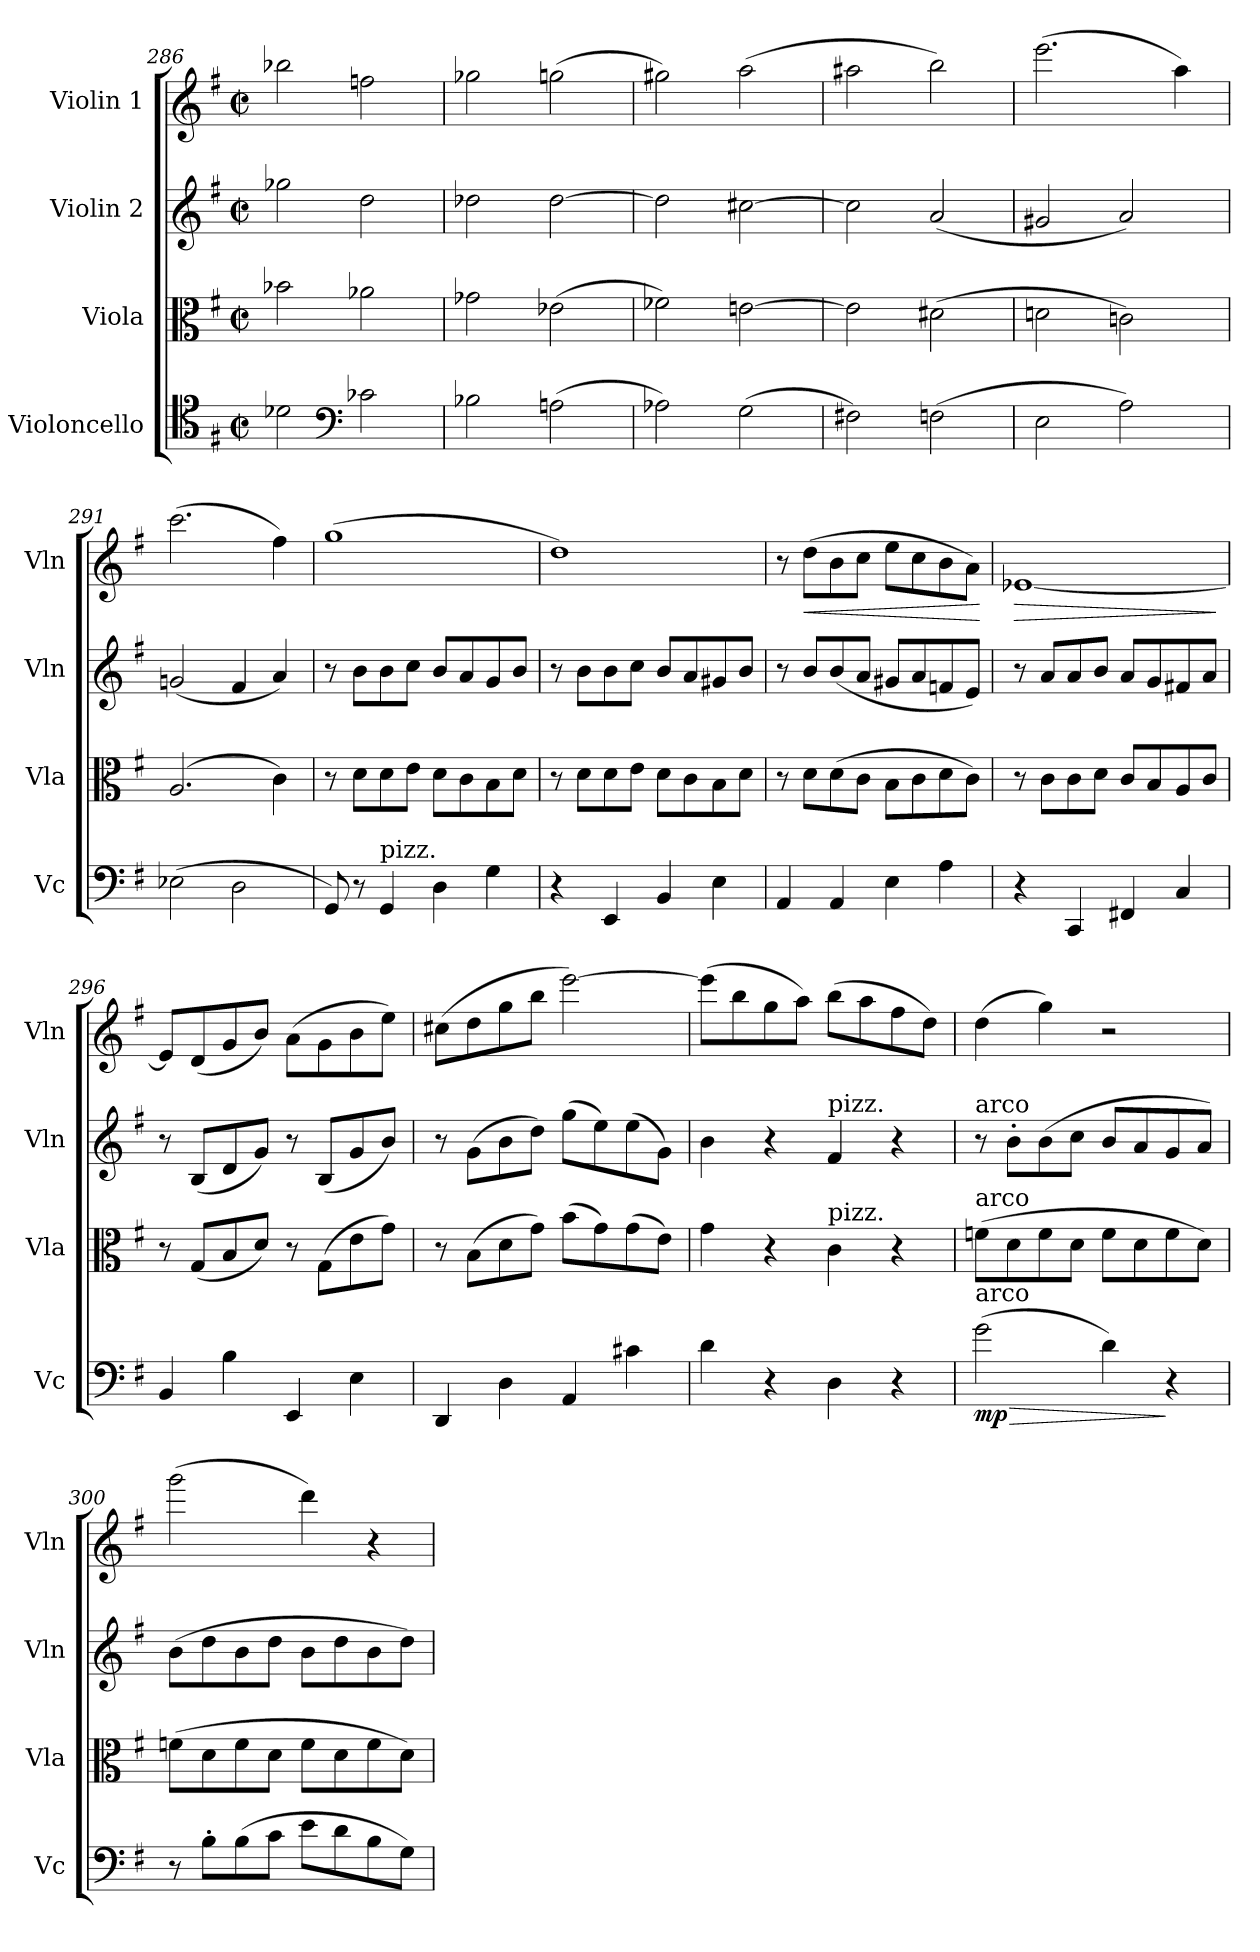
**kern	**dynam	**kern	**kern	**kern	**dynam
*part4	*part4	*part3	*part2	*part1	*part1
*staff4	*staff4	*staff3	*staff2	*staff1	*staff1
*I"Violoncello	*	*I"Viola	*I"Violin 2	*I"Violin 1	*
*I'Vc	*	*I'Vla	*I'Vln	*I'Vln	*
*clefC4	*	*clefC3	*clefG2	*clefG2	*
*k[f#]	*	*k[f#]	*k[f#]	*k[f#]	*
*M2/2	*	*M2/2	*M2/2	*M2/2	*
*met(c|)	*	*met(c|)	*met(c|)	*met(c|)	*
=286	=286	=286	=286	=286	=286
2d-X\	.	2b-X\	2gg-X\	2bb-X\	.
*clefF4	*	*	*	*	*
2c-X\	.	2a-X\	2dd\	2ffn\	.
=287	=287	=287	=287	=287	=287
2B-X\	.	2g-X\	2dd-X\	2gg-X\	.
(2An\	.	(2e-X\	[>2dd-\	(2ggn\	.
=288	=288	=288	=288	=288	=288
2A-X\)	.	2f-X\)	2dd-\]	2gg#X\)	.
(2G\	.	[>2en\	[>2cc#X\	(>2aa\	.
=289	=289	=289	=289	=289	=289
2F#X\)	.	2e\]	2cc#\]	2aa#X\	.
(2Fn\	.	(2d#X\	(2a/	2bb\)	.
=290	=290	=290	=290	=290	=290
2E\	.	2dn\	2g#X/	(>2.eee\	.
2A\)	.	2cn\)	2a/)	.	.
.	.	.	.	4aa\)	.
=291	=291	=291	=291	=291	=291
(2E-X\	.	(2.A/	(2gn/	(>2.ccc\	.
2D\	.	.	4f#/	.	.
.	.	4c\)	4a/)	4ff#\)	.
!!LO:PB:g=z
=292	=292	=292	=292	=292	=292
8GG/)	.	8r	8r	(>1gg	.
8r	.	8d\L	8b\L	.	.
!LO:TX:a:t=pizz.	!	!	!	!	!
4GG/	.	8d\	8b\	.	.
.	.	8e\J	8cc\J	.	.
4D\	.	8d\L	8b/L	.	.
.	.	8c\	8a/	.	.
4G\	.	8B\	8g/	.	.
.	.	8d\J	8b/J	.	.
=293	=293	=293	=293	=293	=293
4r	.	8r	8r	1dd)	.
.	.	8d\L	8b\L	.	.
4EE/	.	8d\	8b\	.	.
.	.	8e\J	8cc\J	.	.
4BB/	.	8d\L	8b/L	.	.
.	.	8c\	8a/	.	.
4E\	.	8B\	8g#X/	.	.
.	.	8d\J	8b/J	.	.
=294	=294	=294	=294	=294	=294
4AA/	.	8r	8r	8r	.
!	!	!	!	!	!LO:HP:b
.	.	8d\L	8b/L	(8dd\L	<
4AA/	.	(8d\	(8b/	8b\	.
.	.	8c\J	8a/J	8cc\J	.
4E\	.	8B\L	8g#X/L	8ee\L	.
.	.	8c\	8a/	8cc\	.
4A\	.	8d\	8fn/	8b\	.
.	.	8c\J)	8e/J)	8a\J)	.
.	.	.	.	.	[
=295	=295	=295	=295	=295	=295
!	!	!	!	!	!LO:HP:b
4r	.	8r	8r	[<1e-X	>
.	.	8c\L	8a/L	.	.
4CC/	.	8c\	8a/	.	.
.	.	8d\J	8b/J	.	.
4FF#X/	.	8c/L	8a/L	.	.
.	.	8B/	8g/	.	.
4C/	.	8A/	8f#X/	.	.
.	.	8c/J	8a/J	.	.
.	.	.	.	.	]
=296	=296	=296	=296	=296	=296
4BB/	.	8r	8r	8e-/L]	.
.	.	(8G/L	(8B/L	(<8d/	.
4B\	.	8B/	8d/	8g/	.
.	.	8d/J)	8g/J)	8b/J)	.
4EE/	.	8r	8r	(>8a\L	.
.	.	(8G\L	(8B/L	8g\	.
4E\	.	8e\	8g/	8b\	.
.	.	8g\J)	8b/J)	8ee\J)	.
!!LO:LB:g=z
=297	=297	=297	=297	=297	=297
4DD/	.	8r	8r	(>8cc#X\L	.
.	.	(8B\L	(8g\L	8dd\	.
4D\	.	8d\	8b\	8gg\	.
.	.	8g\J)	8dd\J)	8bb\J	.
4AA/	.	(8b\L	(8gg\L	[>2eee\)	.
.	.	8g\)	8ee\)	.	.
4c#X\	.	(8g\	(8ee\	.	.
.	.	8e\J)	8g\J)	.	.
=298	=298	=298	=298	=298	=298
4d\	.	4g\	4b\	(>8eee\L]	.
.	.	.	.	8bb\	.
4r	.	4r	4r	8gg\	.
.	.	.	.	8aa\J)	.
!	!	!	!LO:TX:a:t=pizz.	!	!
!	!	!LO:TX:a:t=pizz.	!	!	!
4D\	.	4c\	4f#/	(>8bb\L	.
.	.	.	.	8aa\	.
4r	.	4r	4r	8ff#\	.
.	.	.	.	8dd\J)	.
=299	=299	=299	=299	=299	=299
!	!	!	!LO:TX:a:t=arco	!	!
!	!	!LO:TX:a:t=arco	!	!	!
!LO:TX:a:t=arco	!	!	!	!	!
!	!LO:HP:b	!	!	!	!
!	!LO:DY:n=1:b	!	!	!	!
(2g\	> mp	(8fn\L	8r	(>4dd\	.
.	.	8d\	8b'\L	.	.
.	.	8f\	(8b\	4gg\)	.
.	.	8d\J	8cc\J	.	.
4d\)	.	8f\L	8b/L	2r	.
.	.	8d\	8a/	.	.
4r	]	8f\	8g/	.	.
.	.	8d\J)	8a/J)	.	.
=300	=300	=300	=300	=300	=300
8r	.	(8fn\L	(8b\L	(>2ggg\	.
8B'\L	.	8d\	8dd\	.	.
(8B\	.	8f\	8b\	.	.
8c\J	.	8d\J	8dd\J	.	.
8e\L	.	8f\L	8b\L	4ddd\)	.
8d\	.	8d\	8dd\	.	.
8B\	.	8f\	8b\	4r	.
8G\J)	.	8d\J)	8dd\J)	.	.
=	=	=	=	=	=
*-	*-	*-	*-	*-	*-
